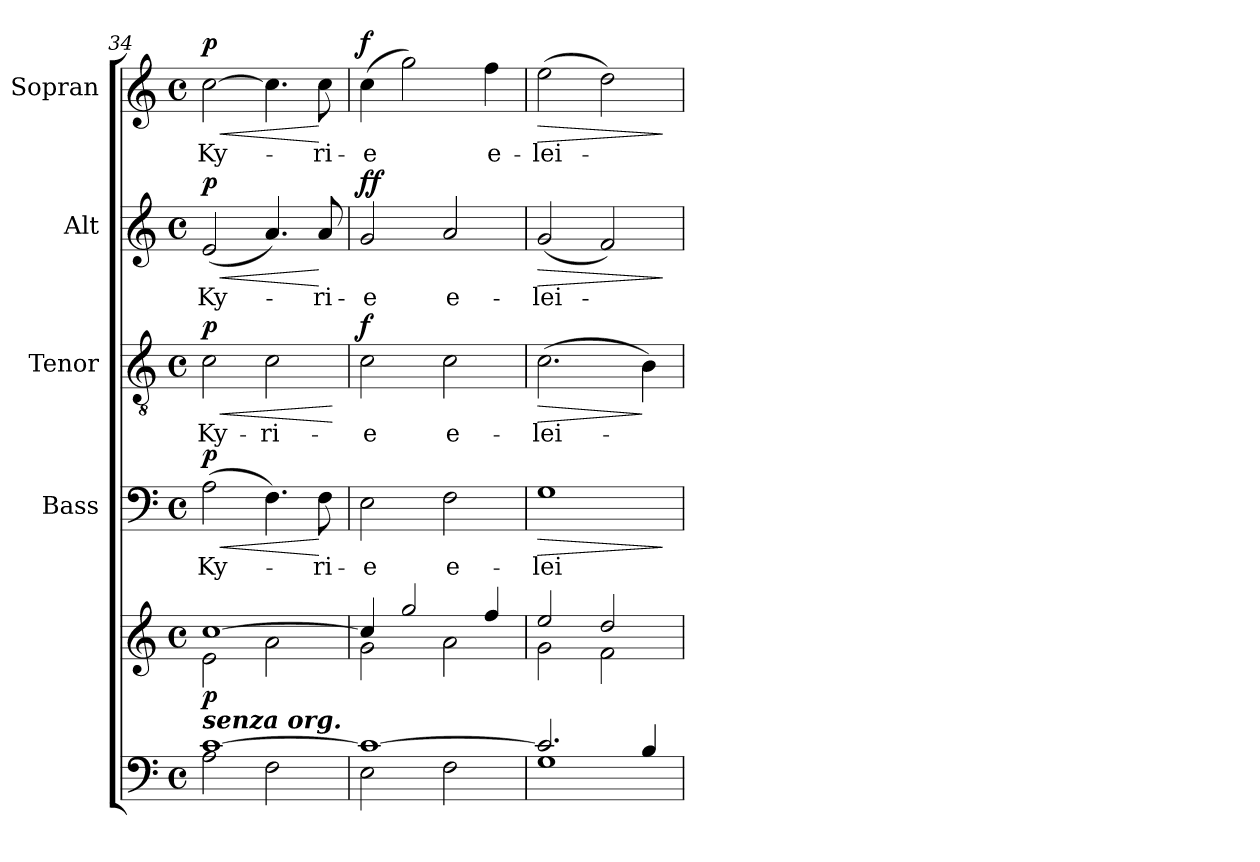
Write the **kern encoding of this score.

**kern	**kern	**dynam	**kern	**text	**dynam	**kern	**text	**dynam	**kern	**text	**dynam	**kern	**text	**dynam
*part5	*part5	*part5	*part4	*part4	*part4	*part3	*part3	*part3	*part2	*part2	*part2	*part1	*part1	*part1
*staff6	*staff5	*staff5/6	*staff4	*staff4	*staff4	*staff3	*staff3	*staff3	*staff2	*staff2	*staff2	*staff1	*staff1	*staff1
*	*	*	*I"Bass	*	*	*I"Tenor	*	*	*I"Alt	*	*	*I"Sopran	*	*
*	*	*	*I'B.	*	*	*I'T.	*	*	*I'A.	*	*	*I'S.	*	*
!!LO:LB:g=z
*clefF4	*clefG2	*	*clefF4	*	*	*clefGv2	*	*	*clefG2	*	*	*clefG2	*	*
*k[]	*k[]	*	*k[]	*	*	*k[]	*	*	*k[]	*	*	*k[]	*	*
*C:	*C:	*	*C:	*	*	*C:	*	*	*C:	*	*	*C:	*	*
*M4/4	*M4/4	*	*M4/4	*	*	*M4/4	*	*	*M4/4	*	*	*M4/4	*	*
*met(c)	*met(c)	*	*met(c)	*	*	*met(c)	*	*	*met(c)	*	*	*met(c)	*	*
=34	=34	=34	=34	=34	=34	=34	=34	=34	=34	=34	=34	=34	=34	=34
*^	*^	*	*	*	*	*	*	*	*	*	*	*	*	*
!	!	!LO:TX:b:Bi:t=senza org.	!	!	!	!	!	!	!	!	!	!	!	!	!	!
!	!	!	!	!LO:DY:b	!	!LO:LY:b	!LO:HP:b	!	!LO:LY:b	!LO:HP:b	!	!LO:LY:b	!LO:HP:b	!	!LO:LY:b	!LO:HP:b
!	!	!	!	!	!	!	!LO:DY:n=1:a	!	!	!LO:DY:n=1:a	!	!	!LO:DY:n=1:a	!	!	!LO:DY:n=1:a
[>1c	2A\	[>1cc	2e\	p	(>2A\	Ky-	< p	2c\	Ky-	< p	(<2e/	Ky-	< p	[2cc\	Ky-	< p
!	!	!	!	!	!	!	!	!	!LO:LY:b	!	!	!	!	!	!	!
.	2F\	.	2a\	.	4.F\)	.	.	2c\	-ri-	.	4.a/)	.	.	4.cc\]	.	.
!	!	!	!	!	!	!LO:LY:b	!	!	!	!	!	!LO:LY:b	!	!	!LO:LY:b	!
.	.	.	.	.	8F\	-ri-	[	.	.	.	8a/	-ri-	[	8cc\	-ri-	[
*v	*v	*	*	*	*	*	*	*	*	*	*	*	*	*	*	*
*	*v	*v	*	*	*	*	*	*	*	*	*	*	*	*	*
.	.	.	.	.	.	.	.	[	.	.	.	.	.	.
=35	=35	=35	=35	=35	=35	=35	=35	=35	=35	=35	=35	=35	=35	=35
*^	*^	*	*	*	*	*	*	*	*	*	*	*	*	*
!	!	!	!	!	!	!LO:LY:b	!	!	!LO:LY:b	!LO:DY:a	!	!LO:LY:b	!LO:DY:b	!	!LO:LY:b	!
!	!	!	!	!	!	!	!	!	!	!	!	!	!LO:DY:n=1:a	!	!	!LO:DY:a
1c_	2E\	4cc/]	2g\	.	2E\	-e	.	2c\	-e	f	2g/	-e	f f	(>4cc\	-e	f
.	.	2gg/	.	.	.	.	.	.	.	.	.	.	.	2gg\)	.	.
!	!	!	!	!	!	!LO:LY:b	!	!	!LO:LY:b	!	!	!LO:LY:b	!	!	!	!
.	2F\	.	2a\	.	2F\	e-	.	2c\	e-	.	2a/	e-	.	.	.	.
!	!	!	!	!	!	!	!	!	!	!	!	!	!	!	!LO:LY:b	!
.	.	4ff/	.	.	.	.	.	.	.	.	.	.	.	4ff\	e-	.
=36	=36	=36	=36	=36	=36	=36	=36	=36	=36	=36	=36	=36	=36	=36	=36	=36
!	!	!	!	!	!	!LO:LY:b	!LO:HP:b	!	!LO:LY:b	!LO:HP:b	!	!LO:LY:b	!LO:HP:b	!	!LO:LY:b	!LO:HP:b
2.c/]	1G	2ee/	2g\	.	1G	-lei-	>	(>2.c\	-lei-	>	(<2g/	-lei-	>	(>2ee\	-lei-	>
.	.	2dd/	2f\	.	.	.	.	.	.	.	2f/)	.	.	2dd\)	.	.
4B/	.	.	.	.	.	.	.	4B\)	.	]	.	.	.	.	.	.
*v	*v	*	*	*	*	*	*	*	*	*	*	*	*	*	*	*
*	*v	*v	*	*	*	*	*	*	*	*	*	*	*	*	*
.	.	.	.	.	]	.	.	.	.	.	]	.	.	]
=	=	=	=	=	=	=	=	=	=	=	=	=	=	=
*-	*-	*-	*-	*-	*-	*-	*-	*-	*-	*-	*-	*-	*-	*-
